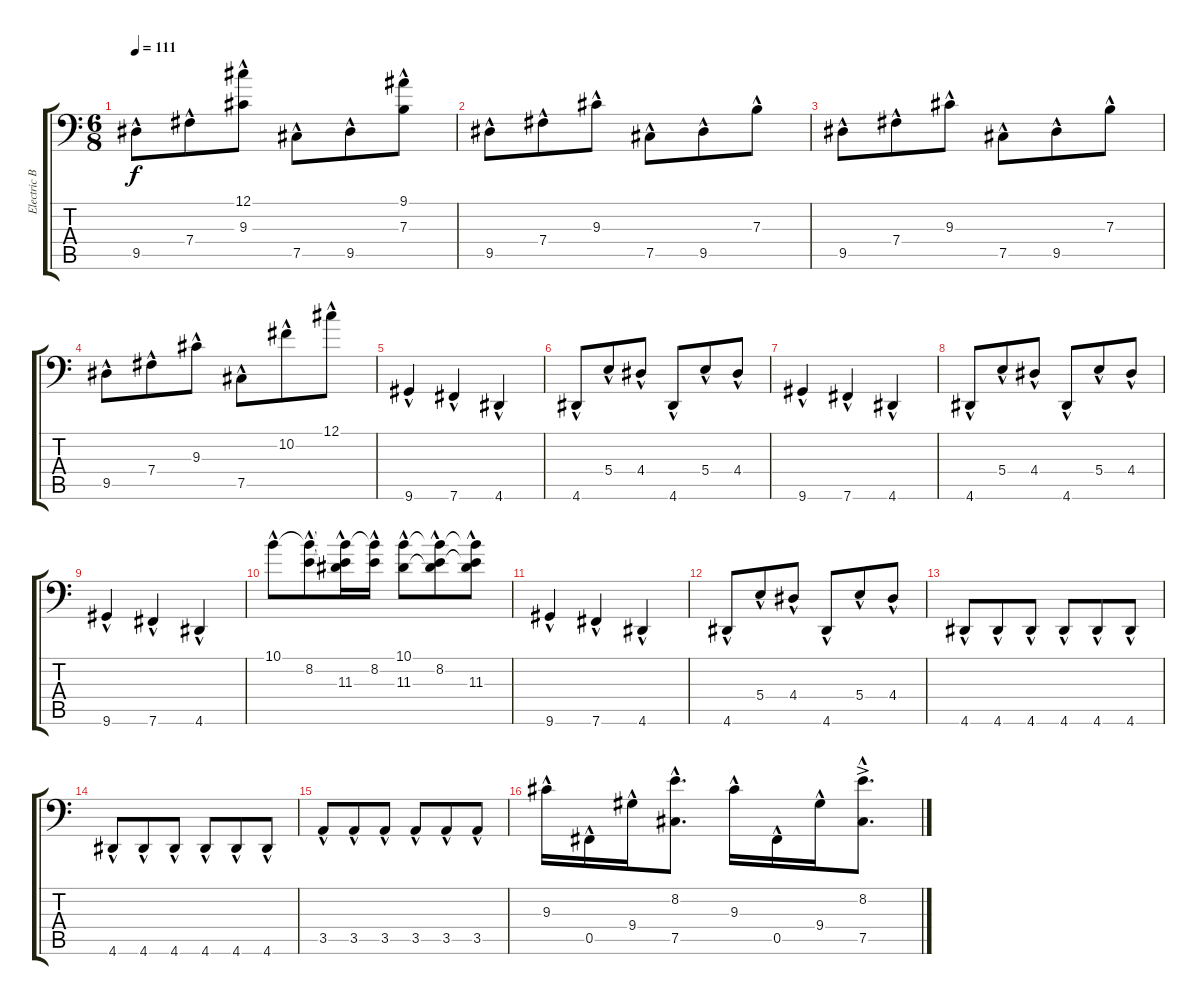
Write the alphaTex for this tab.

\track ("Electric Bass" "Electric B") {instrument electricbassfinger}
\staff {score tabs}
\tuning (Db3 Ab2 E2 B1 Gb1 B0) {hide}
\ts (6 8)
\tempo 111
\clef f4
\ks c
9.5{hac}.8{dy f} 7.4{hac}.8 (12.1{hac} 9.3).8 7.5{hac}.8 9.5{hac}.8 (9.1{hac} 7.3{hac}).8 |
9.5{hac}.8 7.4{hac}.8 9.3{hac}.8 7.5{hac}.8 9.5{hac}.8 7.3{hac}.8 |
9.5{hac}.8 7.4{hac}.8 9.3{hac}.8 7.5{hac}.8 9.5{hac}.8 7.3{hac}.8 |
9.5{hac}.8 7.4{hac}.8 9.3{hac}.8 7.5{hac}.8 10.2{hac}.8 12.1{hac}.8 |
9.6{hac}.4 7.6{hac}.4 4.6{hac}.4 |
4.6{hac}.8 5.4{hac}.8 4.4{hac}.8 4.6{hac}.8 5.4{hac}.8 4.4{hac}.8 |
9.6{hac}.4 7.6{hac}.4 4.6{hac}.4 |
4.6{hac}.8 5.4{hac}.8 4.4{hac}.8 4.6{hac}.8 5.4{hac}.8 4.4{hac}.8 |
9.6{hac}.4 7.6{hac}.4 4.6{hac}.4 |
10.1{hac}.8 (10.1{t} 8.2{hac}).8 (10.1{t} 8.2{t} 11.3{hac}).16 (10.1{t} 8.2{hac}).16 (10.1{hac} 11.3).8 (10.1{t} 8.2{hac} 11.3{t}).8 (10.1{t} 8.2{t} 11.3{hac}).8 |
9.6{hac}.4 7.6{hac}.4 4.6{hac}.4 |
4.6{hac}.8 5.4{hac}.8 4.4{hac}.8 4.6{hac}.8 5.4{hac}.8 4.4{hac}.8 |
4.6{hac}.8 4.6{hac}.8 4.6{hac}.8 4.6{hac}.8 4.6{hac}.8 4.6{hac}.8 |
4.6{hac}.8 4.6{hac}.8 4.6{hac}.8 4.6{hac}.8 4.6{hac}.8 4.6{hac}.8 |
3.5{hac}.8 3.5{hac}.8 3.5{hac}.8 3.5{hac}.8 3.5{hac}.8 3.5{hac}.8 |
9.3{hac}.16 0.5{hac}.16 9.4{hac}.16 (8.2{hac} 7.5{hac}).8{d} 9.3{hac}.16 0.5{hac}.16 9.4{hac}.16 (8.2{ac} 7.5{hac}).8{d}
